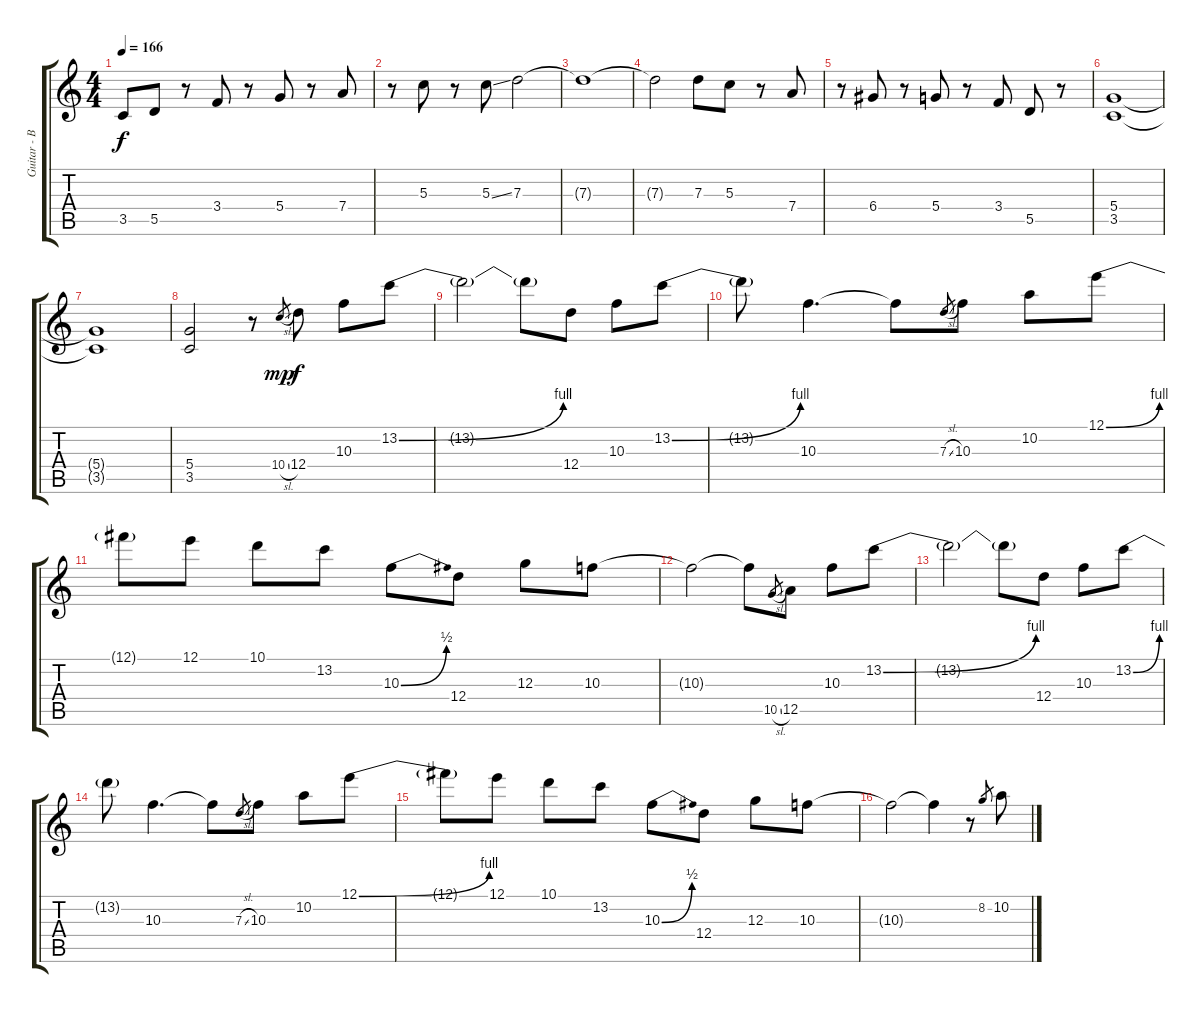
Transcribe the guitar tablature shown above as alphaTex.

\track ("Guitar - Blackmore - Дыма" "Guitar - B") {instrument distortionguitar}
\staff {score tabs}
\tuning (E4 B3 G3 D3 A2 E2) {hide}
\ts (4 4)
\tempo 166
\clef g2
\ks c
3.5.8{dy f} 5.5.8 r.8 3.4.8 r.8 5.4.8 r.8 7.4.8 |
r.8 5.3.8 r.8 5.3{ss}.8 7.3.2 |
7.3{t}.1 |
7.3{t}.2 7.3.8 5.3.8 r.8 7.4.8 |
r.8 6.4.8 r.8 5.4.8 r.8 3.4.8 5.5.8 r.8 |
(5.4 3.5).1 |
(5.4{t} 3.5{t}).1 |
(5.4 3.5).2{instrument overdrivenguitar} r.8 10.4{sl}.8{gr dy mp} 12.4.8{dy f} 10.3.8 13.2{be (bend 0 0 60 4)}.8 |
13.2{t}.2 13.2{t}.8 12.4.8 10.3.8 13.2{be (bend 0 0 60 4)}.8 |
13.2{t}.8 10.3.4{d} 10.3{t}.8 7.3{sl}.8{gr} 10.3.8 10.2.8 12.1{be (bend 0 0 60 4)}.8 |
12.1{t}.8 12.1.8 10.1.8 13.2.8 10.3{be (bend 0 0 60 2)}.8 12.4.8 12.3.8 10.3.8 |
10.3{t}.2 10.3{t}.8 10.5{sl}.8{gr} 12.5.8 10.3.8 13.2{be (bend 0 0 60 4)}.8 |
13.2{t}.2 13.2{t}.8 12.4.8 10.3.8 13.2{be (bend 0 0 60 4)}.8 |
13.2{t}.8 10.3.4{d} 10.3{t}.8 7.3{sl}.8{gr} 10.3.8 10.2.8 12.1{be (bend 0 0 60 4)}.8 |
12.1{t}.8 12.1.8 10.1.8 13.2.8 10.3{be (bend 0 0 60 2)}.8 12.4.8 12.3.8 10.3.8 |
10.3{t}.2 10.3{t}.4 r.8 8.2.8{gr} 10.2.8
